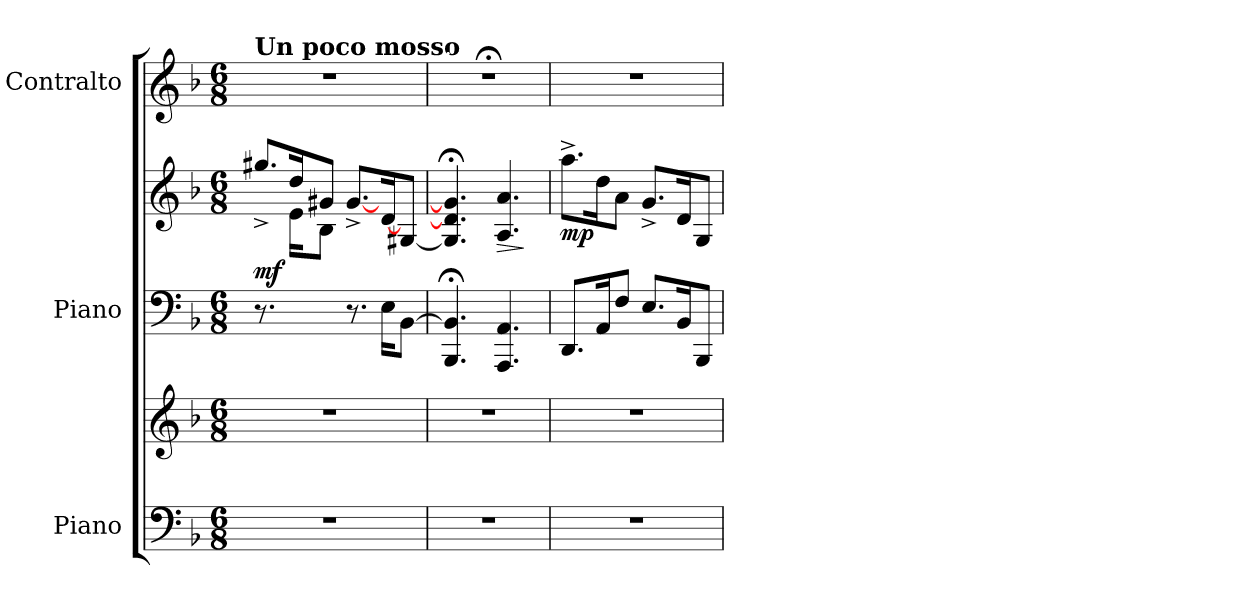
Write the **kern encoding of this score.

**kern	**kern	**kern	**kern	**dynam	**kern
*part3	*part3	*part2	*part2	*part2	*part1
*staff5	*staff4	*staff3	*staff2	*staff2/3	*staff1
*I"Piano	*	*I"Piano	*	*	*I"Contralto
*I'Pno	*	*I'Pno	*	*	*
*stria5	*stria5	*	*	*	*
*clefF4	*clefG2	*clefF4	*clefG2	*	*clefG2
*k[b-]	*k[b-]	*k[b-]	*k[b-]	*	*k[b-]
*M6/8	*M6/8	*M6/8	*M6/8	*	*M6/8
=1	=1	=1	=1	=1	=1
*	*	*	*^	*	*
*	*	*	*	*^	*	*
!	!	!	!	!	!	!	!LO:TX:a:B:t=Un poco mosso
!	!	!	!	!	!	!LO:DY:b	!
2.r	2.r	8.r	8.gg#X^>/L	4.ryy	8.ryy	mf	2.r
.	.	8.ryy	16dd/K	.	16e\KL	.	.
.	.	.	8g#X/J	.	8B-\J	.	.
.	.	8.r	[>8.g#^>/L	4ryy	4.ryy	.	.
.	.	16E\KL	[>16d/K	.	.	.	.
.	.	[<8BB-\J	[<8G#X/J	8ryy	.	.	.
*	*	*	*	*v	*v	*	*
=2	=2	=2	=2	=2	=2	=2
!	!	!	!	!	!	!LO:TX:a:color=#FFFFFF:t=.
*	*	*	*v	*v	*	*
2.r	2.r	4.BBB-/;< 4.BB-/];<	4.G#/];< 4.d/];< 4.g#/];<	.	2.r;<
!	!	!	!	!LO:HP:b	!
.	.	4.AAA/ 4.AA/	4.A/ 4.a/	>	.
.	.	.	.	]	.
!!LO:LB:g=z
=3	=3	=3	=3	=3	=3
!	!	!	!	!LO:DY:b	!
2.r	2.r	8.DD/L	8.aa^\L	mp	2.r
.	.	16AA/K	16dd\K	.	.
.	.	8F/J	8a\J	.	.
.	.	8.E/L	8.g^>/L	.	.
.	.	16BB-/K	16d/K	.	.
.	.	8BBB-/J	8G/J	.	.
=	=	=	=	=	=
*-	*-	*-	*-	*-	*-
